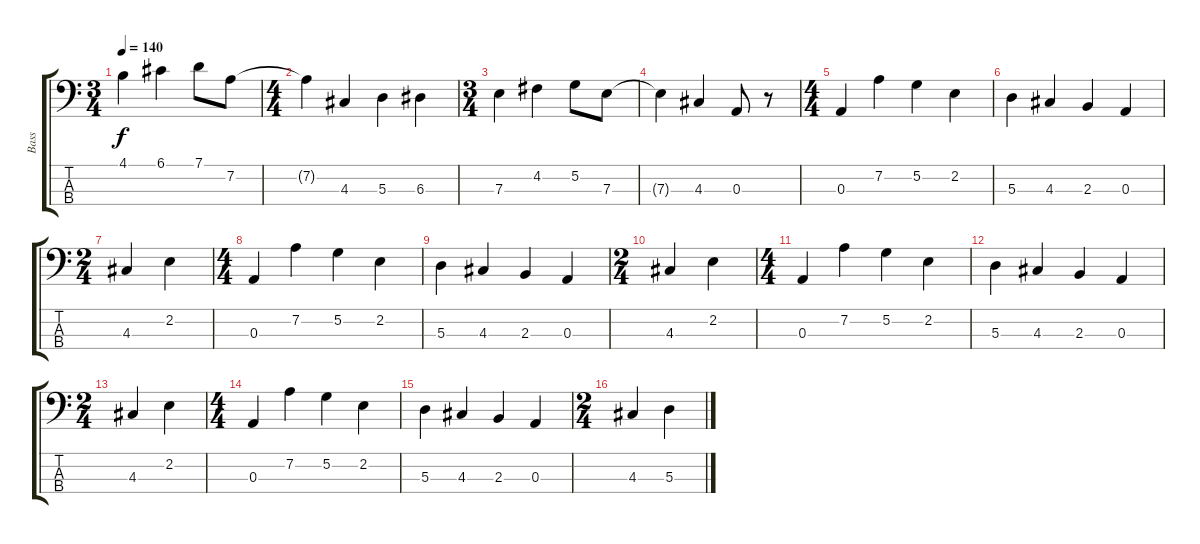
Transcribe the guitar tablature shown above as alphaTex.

\track ("Bass" "Bass") {instrument electricbassfinger}
\staff {score tabs}
\tuning (G2 D2 A1 E1) {hide}
\ts (3 4)
\tempo 140
\clef f4
\ks c
4.1.4{dy f} 6.1.4 7.1.8 7.2.8 |
\ts (4 4)
7.2{t}.4 4.3.4 5.3.4 6.3.4 |
\ts (3 4)
7.3.4 4.2.4 5.2.8 7.3.8 |
7.3{t}.4 4.3.4 0.3.8 r.8 |
\ts (4 4)
0.3.4 7.2.4 5.2.4 2.2.4 |
5.3.4 4.3.4 2.3.4 0.3.4 |
\ts (2 4)
4.3.4 2.2.4 |
\ts (4 4)
0.3.4 7.2.4 5.2.4 2.2.4 |
5.3.4 4.3.4 2.3.4 0.3.4 |
\ts (2 4)
4.3.4 2.2.4 |
\ts (4 4)
0.3.4 7.2.4 5.2.4 2.2.4 |
5.3.4 4.3.4 2.3.4 0.3.4 |
\ts (2 4)
4.3.4 2.2.4 |
\ts (4 4)
0.3.4 7.2.4 5.2.4 2.2.4 |
5.3.4 4.3.4 2.3.4 0.3.4 |
\ts (2 4)
4.3.4 5.3.4
